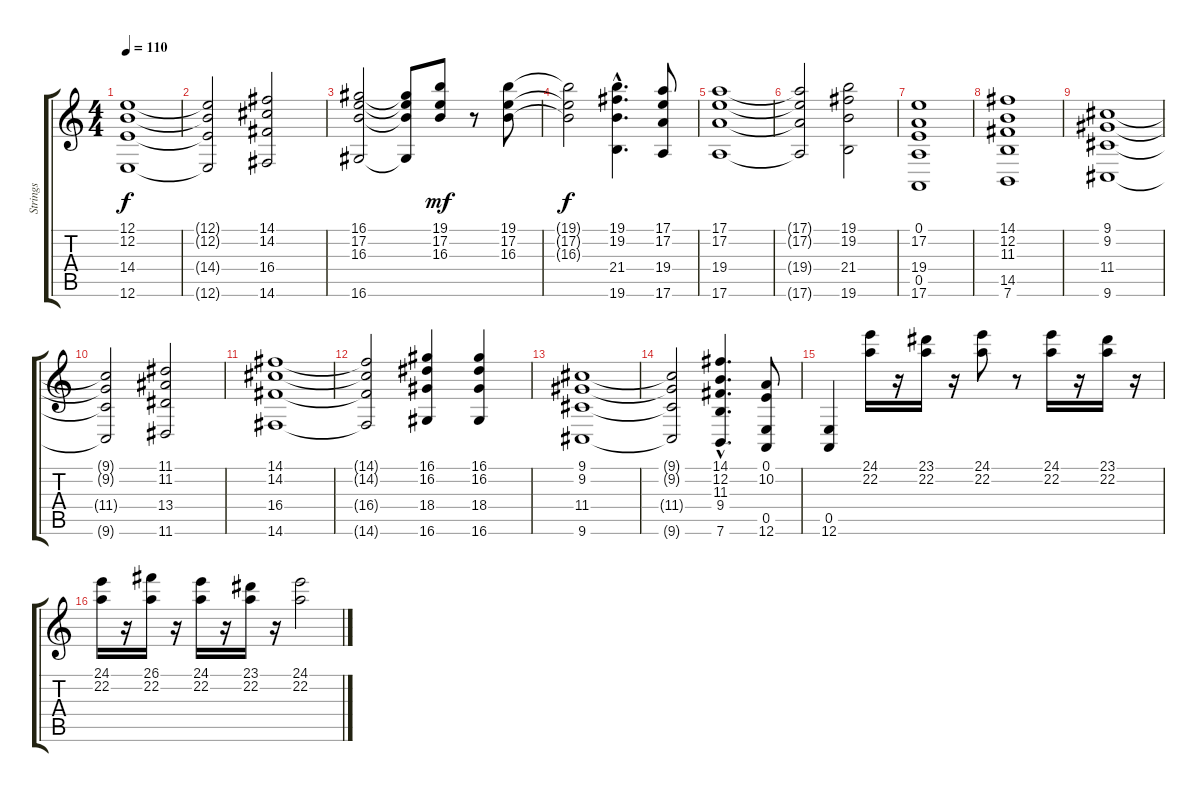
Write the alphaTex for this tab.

\track ("Strings" "Strings") {instrument stringensemble1}
\staff {score tabs}
\tuning (E4 B3 G3 D3 A2 E2) {hide}
\ts (4 4)
\tempo 110
\clef g2
\ks c
(12.1 12.2 14.4 12.6).1{dy f} |
(12.1{t} 12.2{t} 14.4{t} 12.6{t}).2 (14.1 14.2 16.4 14.6).2 |
(16.1 17.2 16.3 16.6).2 (16.1{t} 17.2{t} 16.3{t} 16.6{t}).8 (19.1 17.2 16.3).8{dy mf} r.8 (19.1 17.2 16.3).8 |
(19.1{t} 17.2{t} 16.3{t}).2{dy f} (19.1{hac} 19.2{hac} 21.4{hac} 19.6{hac}).4{d} (17.1 17.2 19.4 17.6).8 |
(17.1 17.2 19.4 17.6).1 |
(17.1{t} 17.2{t} 19.4{t} 17.6{t}).2 (19.1 19.2 21.4 19.6).2 |
(0.1 17.2 19.4 0.5 17.6).1 |
(14.1 12.2 11.3 14.5 7.6).1 |
(9.1 9.2 11.4 9.6).1 |
(9.1{t} 9.2{t} 11.4{t} 9.6{t}).2 (11.1 11.2 13.4 11.6).2 |
(14.1 14.2 16.4 14.6).1 |
(14.1{t} 14.2{t} 16.4{t} 14.6{t}).2 (16.1 16.2 18.4 16.6).4 (16.1 16.2 18.4 16.6).4 |
(9.1 9.2 11.4 9.6).1 |
(9.1{t} 9.2{t} 11.4{t} 9.6{t}).2 (14.1{hac} 12.2{hac} 11.3{hac} 9.4{hac} 7.6{hac}).4{d} (0.1 10.2 0.5 12.6).8 |
(0.5 12.6).4 (24.1 22.2).16 r.16 (23.1 22.2).16 r.16 (24.1 22.2).8 r.8 (24.1 22.2).16 r.16 (23.1 22.2).16 r.16 |
(24.1 22.2).16 r.16 (26.1 22.2).16 r.16 (24.1 22.2).16 r.16 (23.1 22.2).16 r.16 (24.1 22.2).2
